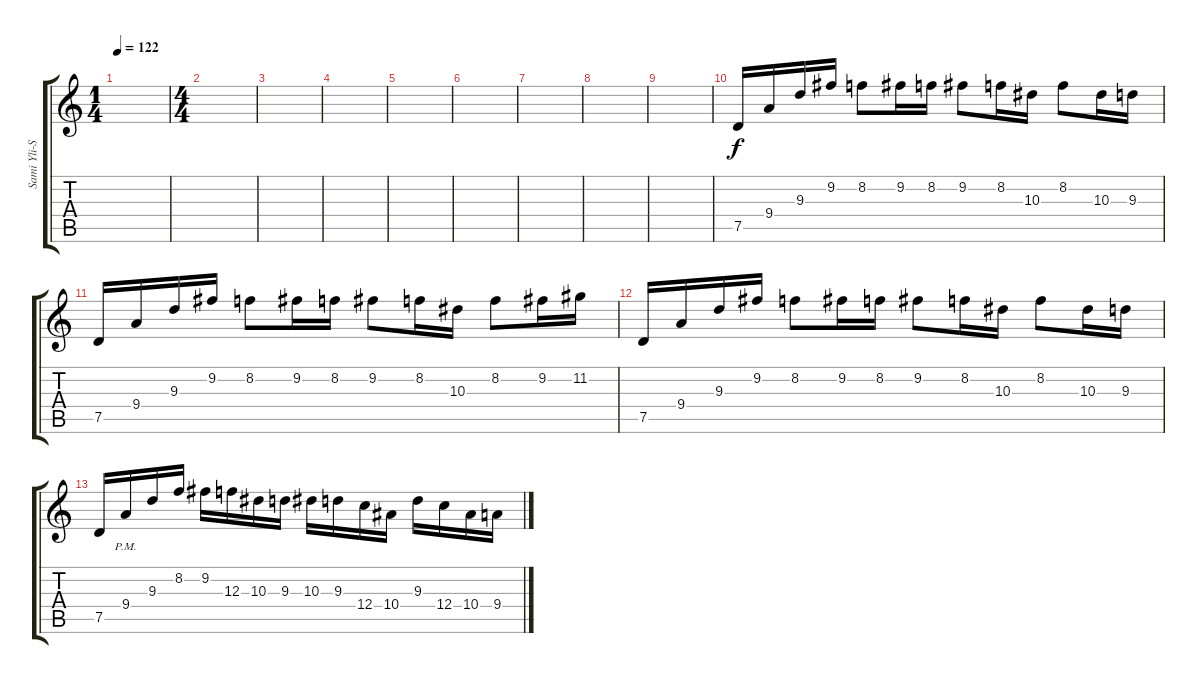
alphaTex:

\track ("Sami Yli-Sirniö Harmonizer" "Sami Yli-S") {instrument overdrivenguitar}
\staff {score tabs}
\tuning (D4 A3 F3 C3 G2 D2) {hide}
\ts (1 4)
\tempo 122
\clef g2
\ks c
|
\ts (4 4)
|
|
|
|
|
|
|
|
7.5.16 9.4.16 9.3.16 9.2.16 8.2.8 9.2.16 8.2.16 9.2.8 8.2.16 10.3.16 8.2.8 10.3.16 9.3.16 |
7.5.16 9.4.16 9.3.16 9.2.16 8.2.8 9.2.16 8.2.16 9.2.8 8.2.16 10.3.16 8.2.8 9.2.16 11.2.16 |
7.5.16 9.4.16 9.3.16 9.2.16 8.2.8 9.2.16 8.2.16 9.2.8 8.2.16 10.3.16 8.2.8 10.3.16 9.3.16 |
7.5.16 9.4{pm}.16 9.3.16 8.2.16 9.2.16 12.3.16 10.3.16 9.3.16 10.3.16 9.3.16 12.4.16 10.4.16 9.3.16 12.4.16 10.4.16 9.4.16
